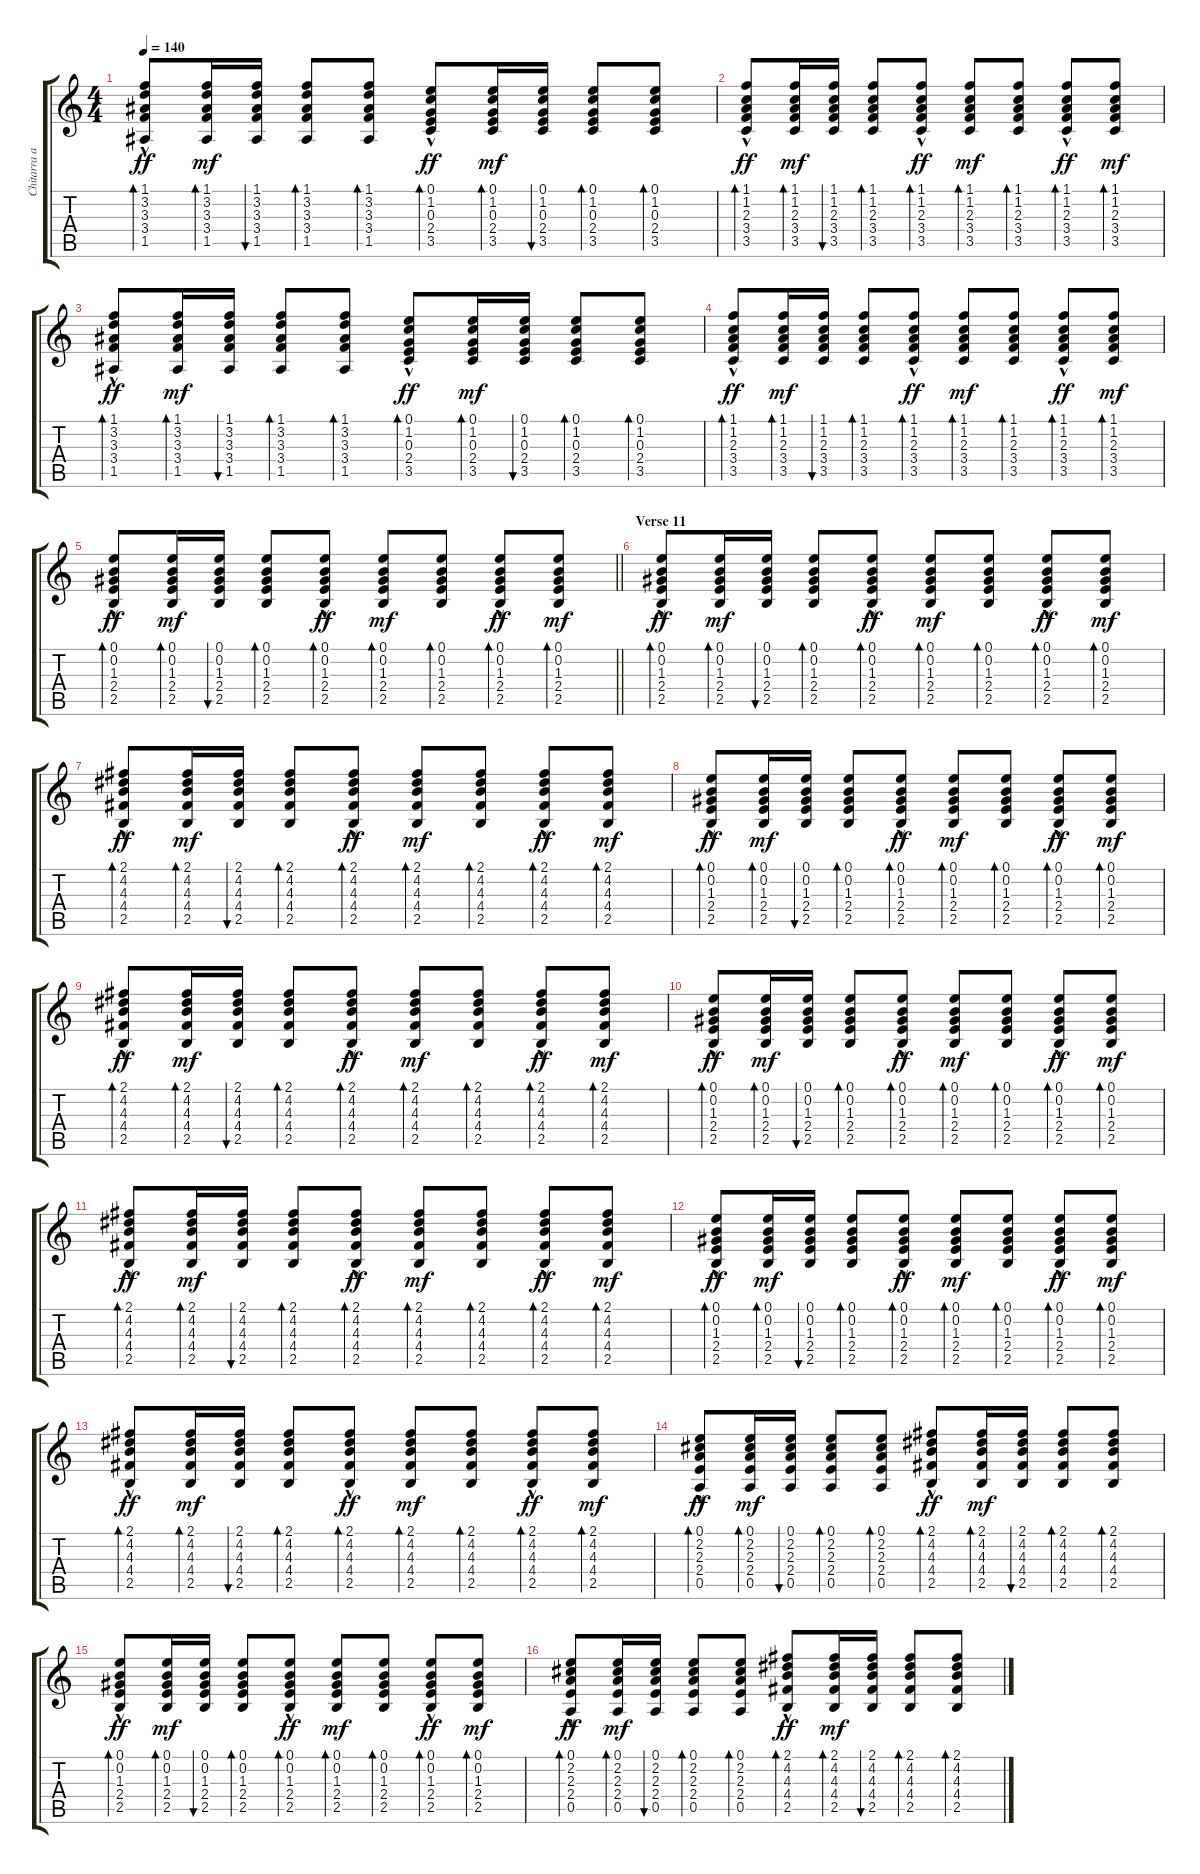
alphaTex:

\track ("Chitarra acustica 1" "Chitarra a") {instrument acousticguitarsteel}
\staff {score tabs}
\tuning (E4 B3 G3 D3 A2 E2) {hide}
\ts (4 4)
\tempo 140
\clef g2
\ks c
(1.1{hac} 3.2{hac} 3.3{hac} 3.4{hac} 1.5{hac}).8{bd 60 dy ff} (1.1 3.2 3.3 3.4 1.5).16{bd 60 dy mf} (1.1 3.2 3.3 3.4 1.5).16{bu 60} (1.1 3.2 3.3 3.4 1.5).8{bd 60} (1.1 3.2 3.3 3.4 1.5).8{bd 60} (0.1{hac} 1.2{hac} 0.3{hac} 2.4{hac} 3.5{hac}).8{bd 60 dy ff} (0.1 1.2 0.3 2.4 3.5).16{bd 60 dy mf} (0.1 1.2 0.3 2.4 3.5).16{bu 60} (0.1 1.2 0.3 2.4 3.5).8{bd 60} (0.1 1.2 0.3 2.4 3.5).8{bd 60} |
(1.1{hac} 1.2{hac} 2.3{hac} 3.4{hac} 3.5).8{bd 60 dy ff} (1.1 1.2 2.3 3.4 3.5).16{bd 60 dy mf} (1.1 1.2 2.3 3.4 3.5).16{bu 60} (1.1 1.2 2.3 3.4 3.5).8{bd 60} (1.1{hac} 1.2{hac} 2.3{hac} 3.4{hac} 3.5).8{bd 120 dy ff} (1.1 1.2 2.3 3.4 3.5).8{bd 60 dy mf} (1.1 1.2 2.3 3.4 3.5).8{bd 120} (1.1{hac} 1.2{hac} 2.3{hac} 3.4{hac} 3.5).8{bd 60 dy ff} (1.1 1.2 2.3 3.4 3.5).8{bd 120 dy mf} |
(1.1{hac} 3.2{hac} 3.3{hac} 3.4{hac} 1.5{hac}).8{bd 60 dy ff} (1.1 3.2 3.3 3.4 1.5).16{bd 60 dy mf} (1.1 3.2 3.3 3.4 1.5).16{bu 60} (1.1 3.2 3.3 3.4 1.5).8{bd 60} (1.1 3.2 3.3 3.4 1.5).8{bd 60} (0.1{hac} 1.2{hac} 0.3{hac} 2.4{hac} 3.5{hac}).8{bd 60 dy ff} (0.1 1.2 0.3 2.4 3.5).16{bd 60 dy mf} (0.1 1.2 0.3 2.4 3.5).16{bu 60} (0.1 1.2 0.3 2.4 3.5).8{bd 60} (0.1 1.2 0.3 2.4 3.5).8{bd 60} |
(1.1{hac} 1.2{hac} 2.3{hac} 3.4{hac} 3.5).8{bd 60 dy ff} (1.1 1.2 2.3 3.4 3.5).16{bd 60 dy mf} (1.1 1.2 2.3 3.4 3.5).16{bu 60} (1.1 1.2 2.3 3.4 3.5).8{bd 60} (1.1{hac} 1.2{hac} 2.3{hac} 3.4{hac} 3.5).8{bd 120 dy ff} (1.1 1.2 2.3 3.4 3.5).8{bd 60 dy mf} (1.1 1.2 2.3 3.4 3.5).8{bd 120} (1.1{hac} 1.2{hac} 2.3{hac} 3.4{hac} 3.5).8{bd 60 dy ff} (1.1 1.2 2.3 3.4 3.5).8{bd 120 dy mf} |
\barLineRight lightlight
(0.1{hac} 0.2{hac} 1.3{hac} 2.4{hac} 2.5).8{bd 60 dy ff} (0.1 0.2 1.3 2.4 2.5).16{bd 60 dy mf} (0.1 0.2 1.3 2.4 2.5).16{bu 60} (0.1 0.2 1.3 2.4 2.5).8{bd 60} (0.1{hac} 0.2{hac} 1.3{hac} 2.4{hac} 2.5).8{bd 120 dy ff} (0.1 0.2 1.3 2.4 2.5).8{bd 60 dy mf} (0.1 0.2 1.3 2.4 2.5).8{bd 120} (0.1{hac} 0.2{hac} 1.3{hac} 2.4{hac} 2.5).8{bd 60 dy ff} (0.1 0.2 1.3 2.4 2.5).8{bd 120 dy mf} |
\section ("" "Verse 11")
(0.1{hac} 0.2{hac} 1.3{hac} 2.4{hac} 2.5).8{bd 60 dy ff} (0.1 0.2 1.3 2.4 2.5).16{bd 60 dy mf} (0.1 0.2 1.3 2.4 2.5).16{bu 60} (0.1 0.2 1.3 2.4 2.5).8{bd 60} (0.1{hac} 0.2{hac} 1.3{hac} 2.4{hac} 2.5).8{bd 120 dy ff} (0.1 0.2 1.3 2.4 2.5).8{bd 60 dy mf} (0.1 0.2 1.3 2.4 2.5).8{bd 120} (0.1{hac} 0.2{hac} 1.3{hac} 2.4{hac} 2.5).8{bd 60 dy ff} (0.1 0.2 1.3 2.4 2.5).8{bd 120 dy mf} |
(2.1{hac} 4.2{hac} 4.3{hac} 4.4{hac} 2.5{hac}).8{bd 120 dy ff} (2.1 4.2 4.3 4.4 2.5).16{bd 60 dy mf} (2.1 4.2 4.3 4.4 2.5).16{bu 60} (2.1 4.2 4.3 4.4 2.5).8{bd 60} (2.1{hac} 4.2{hac} 4.3{hac} 4.4{hac} 2.5{hac}).8{bd 120 dy ff} (2.1 4.2 4.3 4.4 2.5).8{bd 60 dy mf} (2.1 4.2 4.3 4.4 2.5).8{bd 120} (2.1{hac} 4.2{hac} 4.3{hac} 4.4{hac} 2.5{hac}).8{bd 60 dy ff} (2.1 4.2 4.3 4.4 2.5).8{bd 120 dy mf} |
(0.1{hac} 0.2{hac} 1.3{hac} 2.4{hac} 2.5).8{bd 60 dy ff} (0.1 0.2 1.3 2.4 2.5).16{bd 60 dy mf} (0.1 0.2 1.3 2.4 2.5).16{bu 60} (0.1 0.2 1.3 2.4 2.5).8{bd 60} (0.1{hac} 0.2{hac} 1.3{hac} 2.4{hac} 2.5).8{bd 120 dy ff} (0.1 0.2 1.3 2.4 2.5).8{bd 60 dy mf} (0.1 0.2 1.3 2.4 2.5).8{bd 120} (0.1{hac} 0.2{hac} 1.3{hac} 2.4{hac} 2.5).8{bd 60 dy ff} (0.1 0.2 1.3 2.4 2.5).8{bd 120 dy mf} |
(2.1{hac} 4.2{hac} 4.3{hac} 4.4{hac} 2.5{hac}).8{bd 120 dy ff} (2.1 4.2 4.3 4.4 2.5).16{bd 60 dy mf} (2.1 4.2 4.3 4.4 2.5).16{bu 60} (2.1 4.2 4.3 4.4 2.5).8{bd 60} (2.1{hac} 4.2{hac} 4.3{hac} 4.4{hac} 2.5{hac}).8{bd 120 dy ff} (2.1 4.2 4.3 4.4 2.5).8{bd 60 dy mf} (2.1 4.2 4.3 4.4 2.5).8{bd 120} (2.1{hac} 4.2{hac} 4.3{hac} 4.4{hac} 2.5{hac}).8{bd 60 dy ff} (2.1 4.2 4.3 4.4 2.5).8{bd 120 dy mf} |
(0.1{hac} 0.2{hac} 1.3{hac} 2.4{hac} 2.5).8{bd 60 dy ff} (0.1 0.2 1.3 2.4 2.5).16{bd 60 dy mf} (0.1 0.2 1.3 2.4 2.5).16{bu 60} (0.1 0.2 1.3 2.4 2.5).8{bd 60} (0.1{hac} 0.2{hac} 1.3{hac} 2.4{hac} 2.5).8{bd 120 dy ff} (0.1 0.2 1.3 2.4 2.5).8{bd 60 dy mf} (0.1 0.2 1.3 2.4 2.5).8{bd 120} (0.1{hac} 0.2{hac} 1.3{hac} 2.4{hac} 2.5).8{bd 60 dy ff} (0.1 0.2 1.3 2.4 2.5).8{bd 120 dy mf} |
(2.1{hac} 4.2{hac} 4.3{hac} 4.4{hac} 2.5{hac}).8{bd 120 dy ff} (2.1 4.2 4.3 4.4 2.5).16{bd 60 dy mf} (2.1 4.2 4.3 4.4 2.5).16{bu 60} (2.1 4.2 4.3 4.4 2.5).8{bd 60} (2.1{hac} 4.2{hac} 4.3{hac} 4.4{hac} 2.5{hac}).8{bd 120 dy ff} (2.1 4.2 4.3 4.4 2.5).8{bd 60 dy mf} (2.1 4.2 4.3 4.4 2.5).8{bd 120} (2.1{hac} 4.2{hac} 4.3{hac} 4.4{hac} 2.5{hac}).8{bd 60 dy ff} (2.1 4.2 4.3 4.4 2.5).8{bd 120 dy mf} |
(0.1{hac} 0.2{hac} 1.3{hac} 2.4{hac} 2.5).8{bd 60 dy ff} (0.1 0.2 1.3 2.4 2.5).16{bd 60 dy mf} (0.1 0.2 1.3 2.4 2.5).16{bu 60} (0.1 0.2 1.3 2.4 2.5).8{bd 60} (0.1{hac} 0.2{hac} 1.3{hac} 2.4{hac} 2.5).8{bd 120 dy ff} (0.1 0.2 1.3 2.4 2.5).8{bd 60 dy mf} (0.1 0.2 1.3 2.4 2.5).8{bd 120} (0.1{hac} 0.2{hac} 1.3{hac} 2.4{hac} 2.5).8{bd 60 dy ff} (0.1 0.2 1.3 2.4 2.5).8{bd 120 dy mf} |
(2.1{hac} 4.2{hac} 4.3{hac} 4.4{hac} 2.5{hac}).8{bd 120 dy ff} (2.1 4.2 4.3 4.4 2.5).16{bd 60 dy mf} (2.1 4.2 4.3 4.4 2.5).16{bu 60} (2.1 4.2 4.3 4.4 2.5).8{bd 60} (2.1{hac} 4.2{hac} 4.3{hac} 4.4{hac} 2.5{hac}).8{bd 120 dy ff} (2.1 4.2 4.3 4.4 2.5).8{bd 60 dy mf} (2.1 4.2 4.3 4.4 2.5).8{bd 120} (2.1{hac} 4.2{hac} 4.3{hac} 4.4{hac} 2.5{hac}).8{bd 60 dy ff} (2.1 4.2 4.3 4.4 2.5).8{bd 120 dy mf} |
(0.1{hac} 2.2{hac} 2.3{hac} 2.4{hac} 0.5{hac}).8{bd 60 dy ff} (0.1 2.2 2.3 2.4 0.5).16{bd 60 dy mf} (0.1 2.2 2.3 2.4 0.5).16{bu 60} (0.1 2.2 2.3 2.4 0.5).8{bd 60} (0.1 2.2 2.3 2.4 0.5).8{bd 60} (2.1{hac} 4.2{hac} 4.3{hac} 4.4{hac} 2.5{hac}).8{bd 60 dy ff} (2.1 4.2 4.3 4.4 2.5).16{bd 60 dy mf} (2.1 4.2 4.3 4.4 2.5).16{bu 60} (2.1 4.2 4.3 4.4 2.5).8{bd 60} (2.1 4.2 4.3 4.4 2.5).8{bd 60} |
(0.1{hac} 0.2{hac} 1.3{hac} 2.4{hac} 2.5).8{bd 60 dy ff} (0.1 0.2 1.3 2.4 2.5).16{bd 60 dy mf} (0.1 0.2 1.3 2.4 2.5).16{bu 60} (0.1 0.2 1.3 2.4 2.5).8{bd 60} (0.1{hac} 0.2{hac} 1.3{hac} 2.4{hac} 2.5).8{bd 120 dy ff} (0.1 0.2 1.3 2.4 2.5).8{bd 60 dy mf} (0.1 0.2 1.3 2.4 2.5).8{bd 120} (0.1{hac} 0.2{hac} 1.3{hac} 2.4{hac} 2.5).8{bd 60 dy ff} (0.1 0.2 1.3 2.4 2.5).8{bd 120 dy mf} |
(0.1{hac} 2.2{hac} 2.3{hac} 2.4{hac} 0.5{hac}).8{bd 60 dy ff} (0.1 2.2 2.3 2.4 0.5).16{bd 60 dy mf} (0.1 2.2 2.3 2.4 0.5).16{bu 60} (0.1 2.2 2.3 2.4 0.5).8{bd 60} (0.1 2.2 2.3 2.4 0.5).8{bd 60} (2.1{hac} 4.2{hac} 4.3{hac} 4.4{hac} 2.5{hac}).8{bd 60 dy ff} (2.1 4.2 4.3 4.4 2.5).16{bd 60 dy mf} (2.1 4.2 4.3 4.4 2.5).16{bu 60} (2.1 4.2 4.3 4.4 2.5).8{bd 60} (2.1 4.2 4.3 4.4 2.5).8{bd 60}
